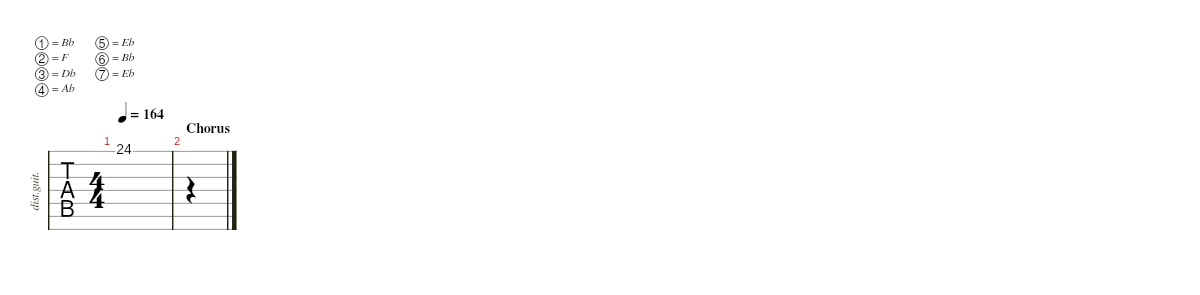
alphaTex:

\defaultSystemsLayout 4
\hideDynamics
\bracketExtendMode nobrackets
\track ("Clean" "dist.guit.") {instrument distortionguitar}
\staff {tabs}
\tuning (Bb3 F3 Db3 Ab2 Eb2 Bb1 Eb1)
\ts (4 4)
\tempo 164
\clef g2
\ks c
24.1{t acc #}.1{dy mf} |
\section ("" "Chorus")
